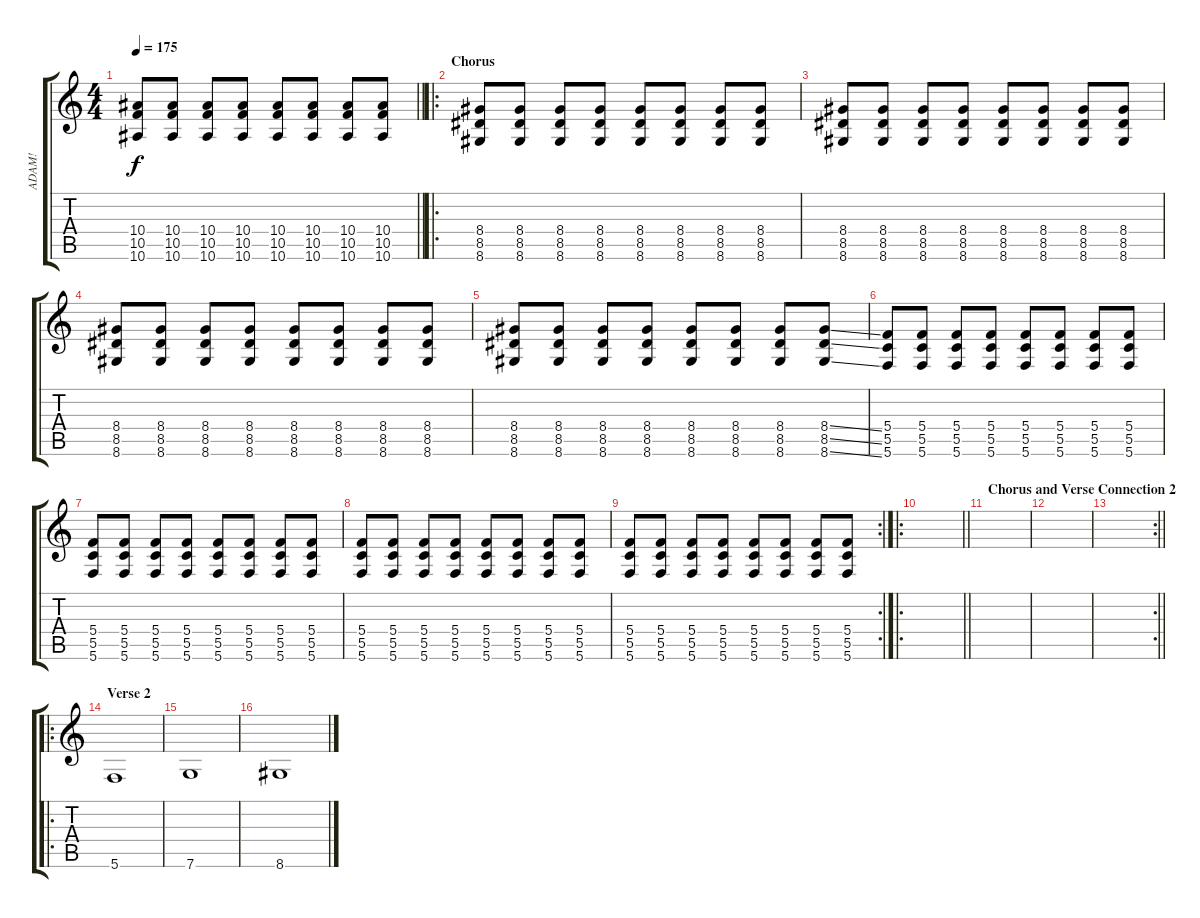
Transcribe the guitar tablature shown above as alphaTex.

\track ("ADAM!" "ADAM!") {instrument overdrivenguitar}
\staff {score tabs}
\tuning (D4 A3 F3 C3 G2 C2) {hide}
\ts (4 4)
\tempo 175
\clef g2
\barLineRight lightlight
\ks c
(10.4 10.5 10.6).8{dy f} (10.4 10.5 10.6).8 (10.4 10.5 10.6).8 (10.4 10.5 10.6).8 (10.4 10.5 10.6).8 (10.4 10.5 10.6).8 (10.4 10.5 10.6).8 (10.4 10.5 10.6).8 |
\ro
\section ("" "Chorus")
(8.4 8.5 8.6).8 (8.4 8.5 8.6).8 (8.4 8.5 8.6).8 (8.4 8.5 8.6).8 (8.4 8.5 8.6).8 (8.4 8.5 8.6).8 (8.4 8.5 8.6).8 (8.4 8.5 8.6).8 |
(8.4 8.5 8.6).8 (8.4 8.5 8.6).8 (8.4 8.5 8.6).8 (8.4 8.5 8.6).8 (8.4 8.5 8.6).8 (8.4 8.5 8.6).8 (8.4 8.5 8.6).8 (8.4 8.5 8.6).8 |
(8.4 8.5 8.6).8 (8.4 8.5 8.6).8 (8.4 8.5 8.6).8 (8.4 8.5 8.6).8 (8.4 8.5 8.6).8 (8.4 8.5 8.6).8 (8.4 8.5 8.6).8 (8.4 8.5 8.6).8 |
(8.4 8.5 8.6).8 (8.4 8.5 8.6).8 (8.4 8.5 8.6).8 (8.4 8.5 8.6).8 (8.4 8.5 8.6).8 (8.4 8.5 8.6).8 (8.4 8.5 8.6).8 (8.4{ss} 8.5{ss} 8.6{ss}).8 |
(5.4 5.5 5.6).8 (5.4 5.5 5.6).8 (5.4 5.5 5.6).8 (5.4 5.5 5.6).8 (5.4 5.5 5.6).8 (5.4 5.5 5.6).8 (5.4 5.5 5.6).8 (5.4 5.5 5.6).8 |
(5.4 5.5 5.6).8 (5.4 5.5 5.6).8 (5.4 5.5 5.6).8 (5.4 5.5 5.6).8 (5.4 5.5 5.6).8 (5.4 5.5 5.6).8 (5.4 5.5 5.6).8 (5.4 5.5 5.6).8 |
(5.4 5.5 5.6).8 (5.4 5.5 5.6).8 (5.4 5.5 5.6).8 (5.4 5.5 5.6).8 (5.4 5.5 5.6).8 (5.4 5.5 5.6).8 (5.4 5.5 5.6).8 (5.4 5.5 5.6).8 |
\rc 2
(5.4 5.5 5.6).8 (5.4 5.5 5.6).8 (5.4 5.5 5.6).8 (5.4 5.5 5.6).8 (5.4 5.5 5.6).8 (5.4 5.5 5.6).8 (5.4 5.5 5.6).8 (5.4 5.5 5.6).8 |
\ro
\barLineRight lightlight
|
\section ("" "Chorus and Verse Connection 2")
|
|
\rc 2
\barLineRight lightlight
|
\ro
\section ("" "Verse 2")
5.6.1 |
7.6.1 |
8.6.1
